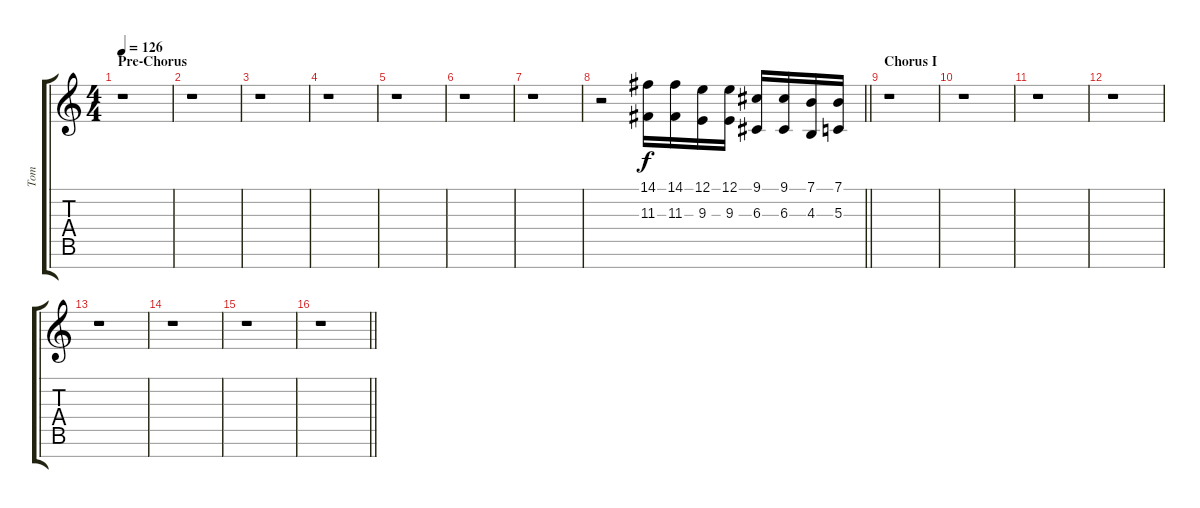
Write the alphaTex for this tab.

\track ("Tom" "Tom") {instrument melodictom}
\staff {score tabs}
\tuning (E4 B3 G3 D3 A2 E2 B1) {hide}
\ts (4 4)
\section ("" "Pre-Chorus")
\tempo 126
\clef g2
\ks c
r.1{dy f} |
r.1 |
r.1 |
r.1 |
r.1 |
r.1 |
r.1 |
\barLineRight lightlight
r.2 (14.1 11.3).16 (14.1 11.3).16 (12.1 9.3).16 (12.1 9.3).16 (9.1 6.3).16 (9.1 6.3).16 (7.1 4.3).16 (7.1 5.3).16 |
\section ("" "Chorus I")
r.1 |
r.1 |
r.1 |
r.1 |
r.1 |
r.1 |
r.1 |
\barLineRight lightlight
r.1
